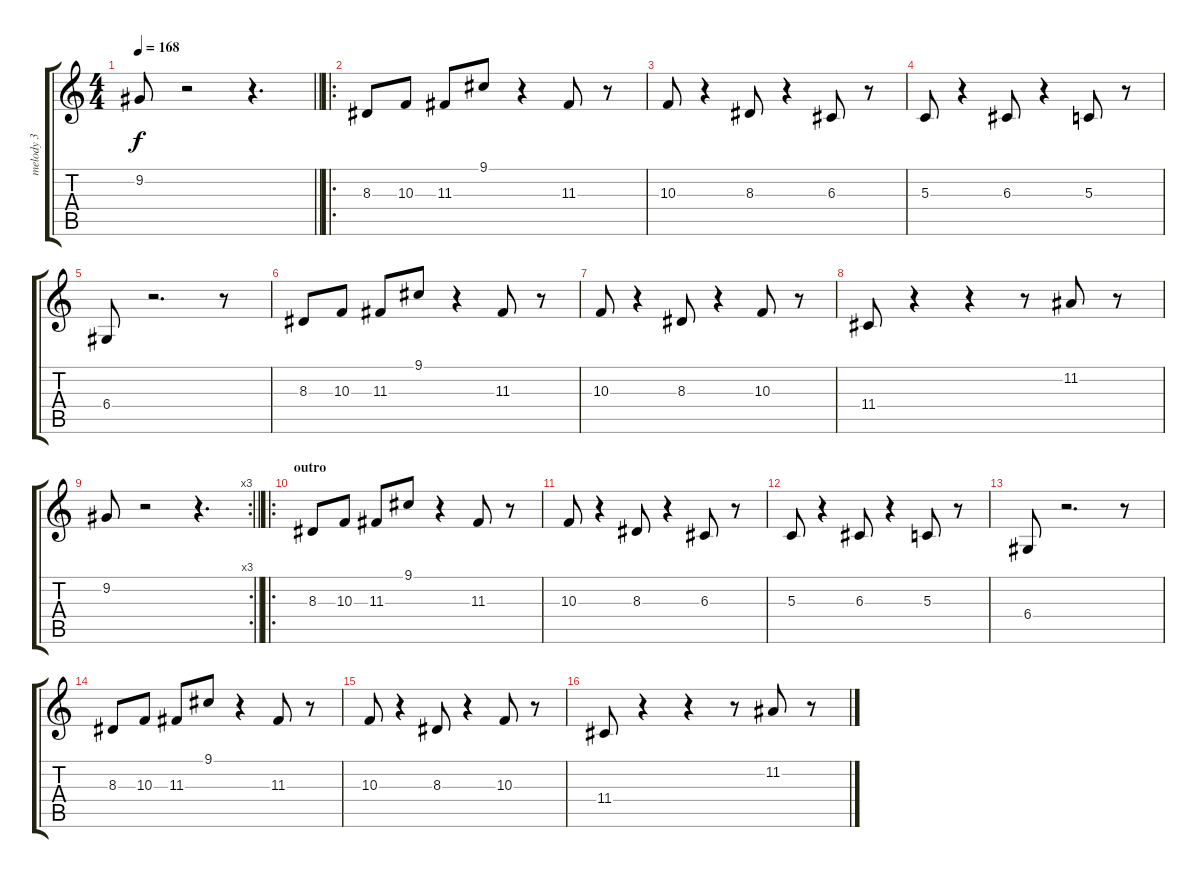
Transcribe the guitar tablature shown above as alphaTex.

\track ("melody 3" "melody 3") {instrument oboe}
\staff {score tabs}
\tuning (E4 B3 G3 D3 A2 E2) {hide}
\ts (4 4)
\tempo 168
\clef g2
\barLineRight lightlight
\ks c
9.2.8{dy f} r.2 r.4{d} |
\ro
8.3.8 10.3.8 11.3.8 9.1.8 r.4 11.3.8 r.8 |
10.3.8 r.4 8.3.8 r.4 6.3.8 r.8 |
5.3.8 r.4 6.3.8 r.4 5.3.8 r.8 |
6.4.8 r.2{d} r.8 |
8.3.8 10.3.8 11.3.8 9.1.8 r.4 11.3.8 r.8 |
10.3.8 r.4 8.3.8 r.4 10.3.8 r.8 |
11.4.8 r.4 r.4 r.8 11.2.8 r.8 |
\rc 3
\barLineRight lightlight
9.2.8 r.2 r.4{d} |
\ro
\section ("" "outro")
8.3.8 10.3.8 11.3.8 9.1.8 r.4 11.3.8 r.8 |
10.3.8 r.4 8.3.8 r.4 6.3.8 r.8 |
5.3.8 r.4 6.3.8 r.4 5.3.8 r.8 |
6.4.8 r.2{d} r.8 |
8.3.8 10.3.8 11.3.8 9.1.8 r.4 11.3.8 r.8 |
10.3.8 r.4 8.3.8 r.4 10.3.8 r.8 |
11.4.8 r.4 r.4 r.8 11.2.8 r.8
